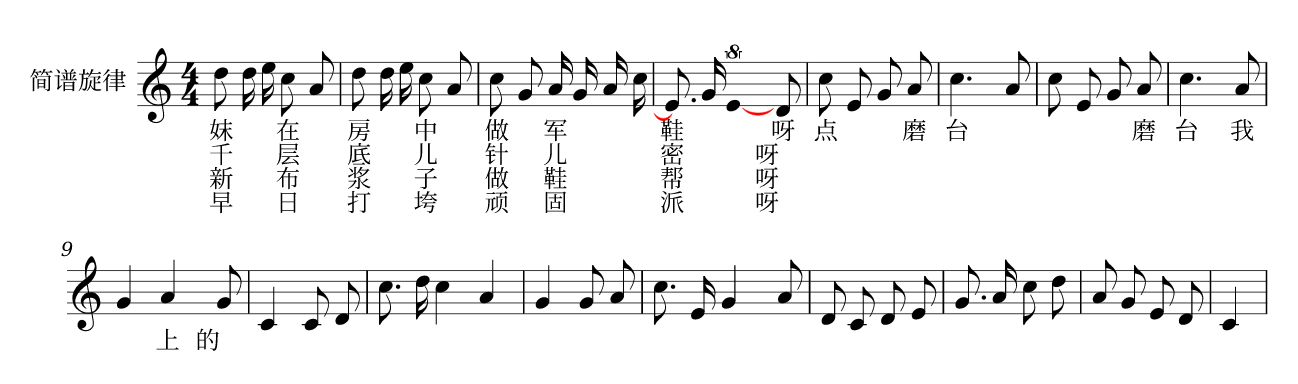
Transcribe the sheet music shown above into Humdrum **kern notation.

**kern	**text	**text	**text	**text
*part1	*part1	*part1	*part1	*part1
*staff1	*staff1	*staff1	*staff1	*staff1
*I"简谱旋律	*	*	*	*
*k[]	*	*	*	*
*M4/4	*	*	*	*
=1	=1	=1	=1	=1
8dd	妺	千	新	早
16dd	.	.	.	.
16ee	.	.	.	.
8cc	在	层	布	日
8a	.	.	.	.
=2	=2	=2	=2	=2
8dd	房	底	浆	打
16dd	.	.	.	.
16ee	.	.	.	.
8cc	中	儿	子	垮
8a	.	.	.	.
=3	=3	=3	=3	=3
8cc	做	针	做	顽
8g	.	.	.	.
16a	军	儿	鞋	固
16g	.	.	.	.
16a	.	.	.	.
16cc	.	.	.	.
=4	=4	=4	=4	=4
8.e]	鞋	密	帮	派
16g	.	.	.	.
!LO:N:vis=4	!	!	!	!
[16%5e	.	.	.	.
8d	呀	呀	呀	呀
=5	=5	=5	=5	=5
8cc	点	.	.	.
8e	.	.	.	.
8g	.	.	.	.
8a	磨	.	.	.
=6	=6	=6	=6	=6
4.cc	台	.	.	.
8a	.	.	.	.
=7	=7	=7	=7	=7
8cc	.	.	.	.
8e	.	.	.	.
8g	.	.	.	.
8a	磨	.	.	.
=8	=8	=8	=8	=8
4.cc	台	.	.	.
8a	我	.	.	.
=9	=9	=9	=9	=9
4g	.	.	.	.
!LO:N:vis=4	!	!	!	!
4.a	上	.	.	.
8g	的	.	.	.
=10	=10	=10	=10	=10
4c	.	.	.	.
8c	.	.	.	.
8d	.	.	.	.
=11	=11	=11	=11	=11
8.cc	.	.	.	.
16dd	.	.	.	.
4cc	.	.	.	.
4a	.	.	.	.
=12	=12	=12	=12	=12
4g	.	.	.	.
8g	.	.	.	.
8a	.	.	.	.
=13	=13	=13	=13	=13
8.cc	.	.	.	.
16e	.	.	.	.
!LO:N:vis=4	!	!	!	!
4.g	.	.	.	.
8a	.	.	.	.
=14	=14	=14	=14	=14
8d	.	.	.	.
8c	.	.	.	.
8d	.	.	.	.
8e	.	.	.	.
=15	=15	=15	=15	=15
8.g	.	.	.	.
16a	.	.	.	.
8cc	.	.	.	.
8dd	.	.	.	.
=16	=16	=16	=16	=16
8a	.	.	.	.
8g	.	.	.	.
8e	.	.	.	.
8d	.	.	.	.
=17	=17	=17	=17	=17
4c	.	.	.	.
=	=	=	=	=
*-	*-	*-	*-	*-
